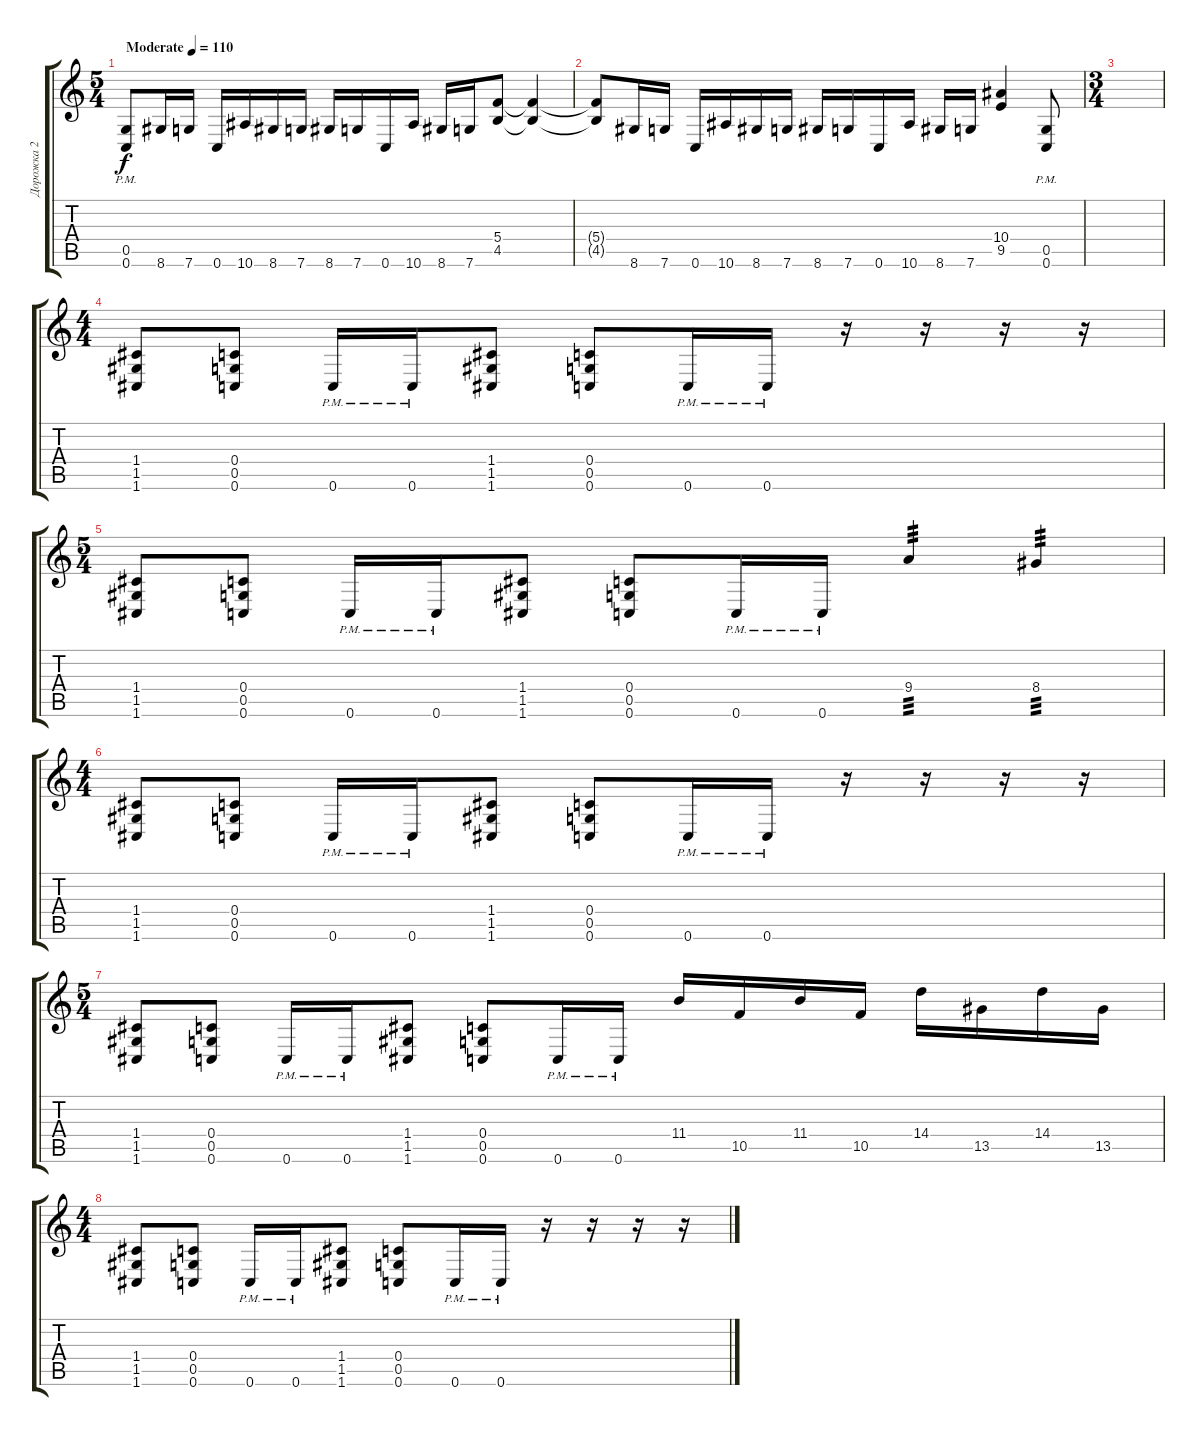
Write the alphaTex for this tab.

\track ("Дорожка 2" "Дорожка 2") {instrument overdrivenguitar}
\staff {score tabs}
\tuning (D4 A3 F3 C3 G2 C2) {hide}
\ts (5 4)
\tempo (110 "Moderate")
\clef g2
\ks c
(0.5{pm} 0.6{pm}).8{dy f instrument overdrivenguitar} 8.6.16 7.6.16 0.6.16 10.6.16 8.6.16 7.6.16 8.6.16 7.6.16 0.6.16 10.6.16 8.6.16 7.6.16 (5.4 4.5).8 (5.4{t} 4.5{t}).4 |
(5.4{t} 4.5{t}).8 8.6.16 7.6.16 0.6.16 10.6.16 8.6.16 7.6.16 8.6.16 7.6.16 0.6.16 10.6.16 8.6.16 7.6.16 (10.4 9.5).4 (0.5{pm} 0.6{pm}).8 |
\ts (3 4)
|
\ts (4 4)
(1.4 1.5 1.6).8 (0.4 0.5 0.6).8 0.6{pm}.16 0.6{pm}.16 (1.4 1.5 1.6).8 (0.4 0.5 0.6).8 0.6{pm}.16 0.6{pm}.16 r.16 r.16 r.16 r.16 |
\ts (5 4)
(1.4 1.5 1.6).8 (0.4 0.5 0.6).8 0.6{pm}.16 0.6{pm}.16 (1.4 1.5 1.6).8 (0.4 0.5 0.6).8 0.6{pm}.16 0.6{pm}.16 9.4.4{tp 3} 8.4.4{tp 3} |
\ts (4 4)
(1.4 1.5 1.6).8 (0.4 0.5 0.6).8 0.6{pm}.16 0.6{pm}.16 (1.4 1.5 1.6).8 (0.4 0.5 0.6).8 0.6{pm}.16 0.6{pm}.16 r.16 r.16 r.16 r.16 |
\ts (5 4)
(1.4 1.5 1.6).8 (0.4 0.5 0.6).8 0.6{pm}.16 0.6{pm}.16 (1.4 1.5 1.6).8 (0.4 0.5 0.6).8 0.6{pm}.16 0.6{pm}.16 11.4.16 10.5.16 11.4.16 10.5.16 14.4.16 13.5.16 14.4.16 13.5.16 |
\ts (4 4)
(1.4 1.5 1.6).8 (0.4 0.5 0.6).8 0.6{pm}.16 0.6{pm}.16 (1.4 1.5 1.6).8 (0.4 0.5 0.6).8 0.6{pm}.16 0.6{pm}.16 r.16 r.16 r.16 r.16
